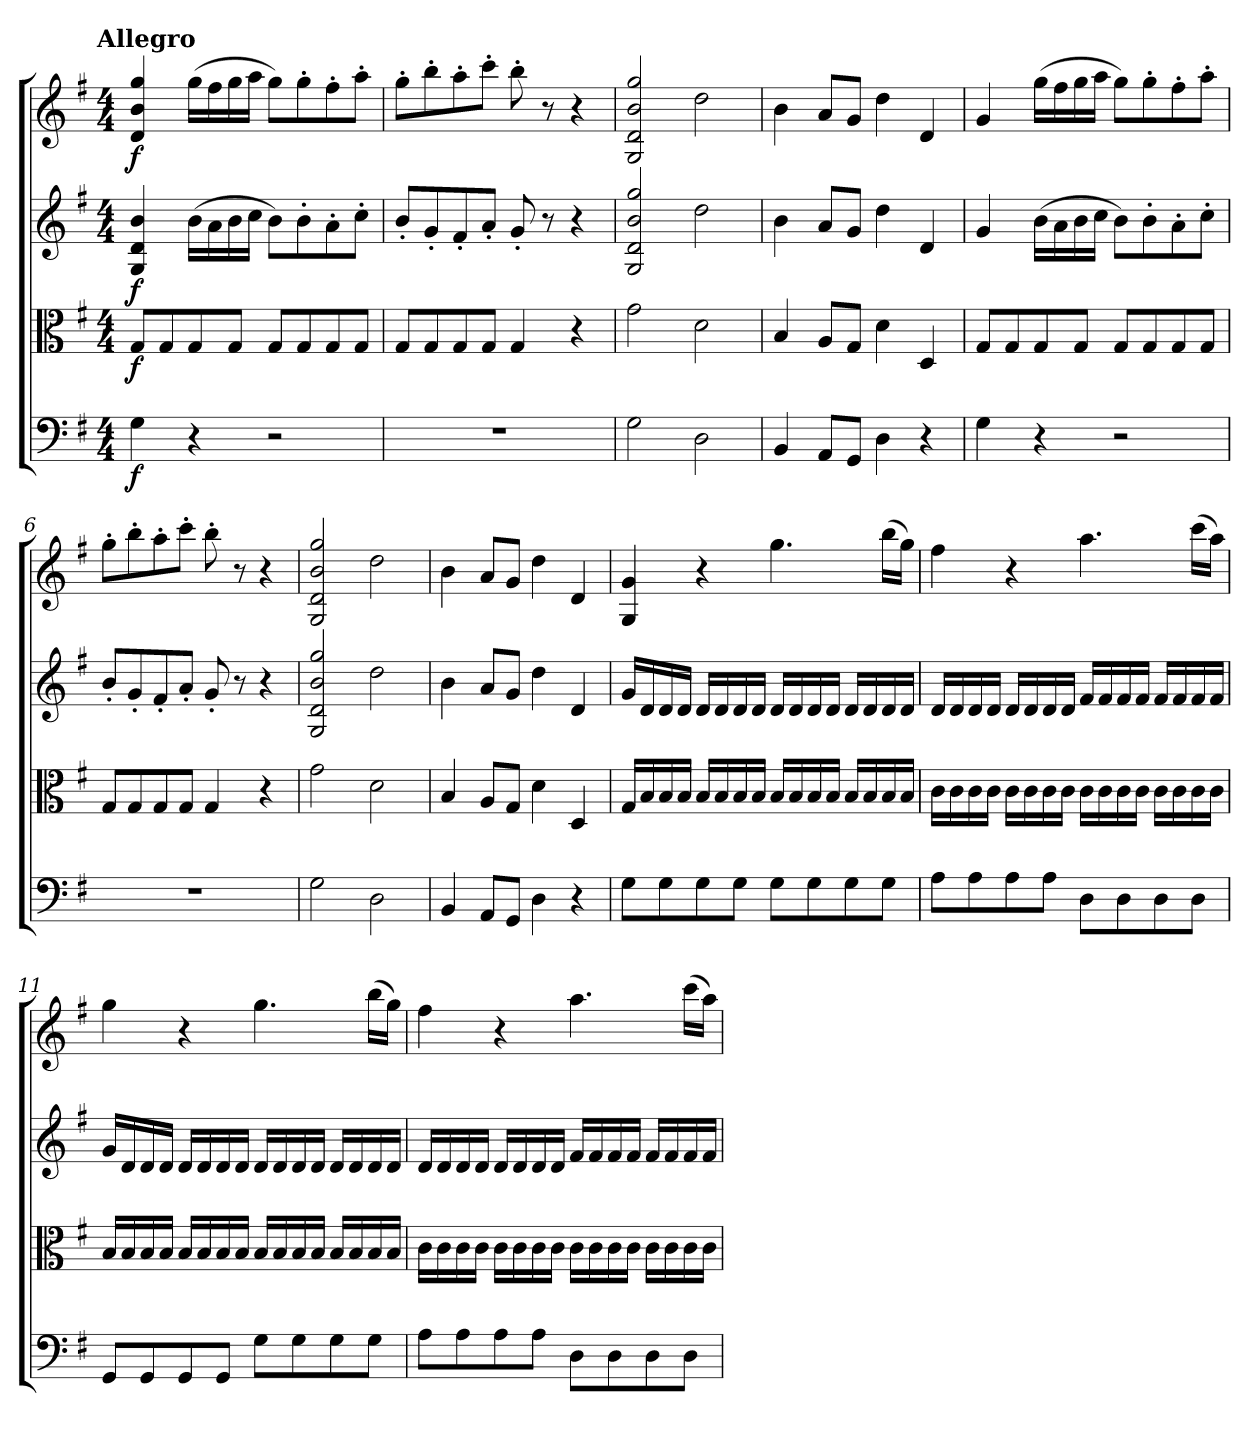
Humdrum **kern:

**kern	**dynam	**kern	**dynam	**kern	**dynam	**kern	**dynam
*part4	*part4	*part3	*part3	*part2	*part2	*part1	*part1
*staff4	*staff4	*staff3	*staff3	*staff2	*staff2	*staff1	*staff1
*clefF4	*	*clefC3	*	*clefG2	*	*clefG2	*
*k[f#]	*	*k[f#]	*	*k[f#]	*	*k[f#]	*
*G:	*	*G:	*	*G:	*	*G:	*
!!LO:TX:omd:t=Allegro
*M4/4	*	*M4/4	*	*M4/4	*	*M4/4	*
*MM132	*	*MM132	*	*MM132	*	*MM132	*
=	=	=	=	=	=	=	=
4G\	f	8G/L	f	4G/ 4d/ 4b/	f	4d/ 4b/ 4gg/	f
.	.	8G/	.	.	.	.	.
4r	.	8G/	.	(16b\LL	.	(16gg\LL	.
.	.	.	.	16a\	.	16ff#\	.
.	.	8G/J	.	16b\	.	16gg\	.
.	.	.	.	16cc\JJ	.	16aa\JJ	.
2r	.	8G/L	.	8b\L)	.	8gg\L)	.
.	.	8G/	.	8b'\	.	8gg'\	.
.	.	8G/	.	8a'\	.	8ff#'\	.
.	.	8G/J	.	8cc'\J	.	8aa'\J	.
=2	=2	=2	=2	=2	=2	=2	=2
1r	.	8G/L	.	8b'/L	.	8gg'\L	.
.	.	8G/	.	8g'/	.	8bb'\	.
.	.	8G/	.	8f#'/	.	8aa'\	.
.	.	8G/J	.	8a'/J	.	8ccc'\J	.
.	.	4G/	.	8g'/	.	8bb'\	.
.	.	.	.	8r	.	8r	.
.	.	4r	.	4r	.	4r	.
=3	=3	=3	=3	=3	=3	=3	=3
2G\	.	2g\	.	2G/ 2d/ 2b/ 2gg/	.	2G/ 2d/ 2b/ 2gg/	.
2D\	.	2d\	.	2dd\	.	2dd\	.
=4	=4	=4	=4	=4	=4	=4	=4
4BB/	.	4B/	.	4b\	.	4b\	.
8AA/L	.	8A/L	.	8a/L	.	8a/L	.
8GG/J	.	8G/J	.	8g/J	.	8g/J	.
4D\	.	4d\	.	4dd\	.	4dd\	.
4r	.	4D/	.	4d/	.	4d/	.
=5	=5	=5	=5	=5	=5	=5	=5
4G\	.	8G/L	.	4g/	.	4g/	.
.	.	8G/	.	.	.	.	.
4r	.	8G/	.	(16b\LL	.	(16gg\LL	.
.	.	.	.	16a\	.	16ff#\	.
.	.	8G/J	.	16b\	.	16gg\	.
.	.	.	.	16cc\JJ	.	16aa\JJ	.
2r	.	8G/L	.	8b\L)	.	8gg\L)	.
.	.	8G/	.	8b'\	.	8gg'\	.
.	.	8G/	.	8a'\	.	8ff#'\	.
.	.	8G/J	.	8cc'\J	.	8aa'\J	.
=6	=6	=6	=6	=6	=6	=6	=6
1r	.	8G/L	.	8b'/L	.	8gg'\L	.
.	.	8G/	.	8g'/	.	8bb'\	.
.	.	8G/	.	8f#'/	.	8aa'\	.
.	.	8G/J	.	8a'/J	.	8ccc'\J	.
.	.	4G/	.	8g'/	.	8bb'\	.
.	.	.	.	8r	.	8r	.
.	.	4r	.	4r	.	4r	.
=7	=7	=7	=7	=7	=7	=7	=7
2G\	.	2g\	.	2G/ 2d/ 2b/ 2gg/	.	2G/ 2d/ 2b/ 2gg/	.
2D\	.	2d\	.	2dd\	.	2dd\	.
=8	=8	=8	=8	=8	=8	=8	=8
4BB/	.	4B/	.	4b\	.	4b\	.
8AA/L	.	8A/L	.	8a/L	.	8a/L	.
8GG/J	.	8G/J	.	8g/J	.	8g/J	.
4D\	.	4d\	.	4dd\	.	4dd\	.
4r	.	4D/	.	4d/	.	4d/	.
=9	=9	=9	=9	=9	=9	=9	=9
8G\L	.	16G/LL	.	16g/LL	.	4G/ 4g/	.
.	.	16B/	.	16d/	.	.	.
8G\	.	16B/	.	16d/	.	.	.
.	.	16B/JJ	.	16d/JJ	.	.	.
8G\	.	16B/LL	.	16d/LL	.	4r	.
.	.	16B/	.	16d/	.	.	.
8G\J	.	16B/	.	16d/	.	.	.
.	.	16B/JJ	.	16d/JJ	.	.	.
8G\L	.	16B/LL	.	16d/LL	.	4.gg\	.
.	.	16B/	.	16d/	.	.	.
8G\	.	16B/	.	16d/	.	.	.
.	.	16B/JJ	.	16d/JJ	.	.	.
8G\	.	16B/LL	.	16d/LL	.	.	.
.	.	16B/	.	16d/	.	.	.
8G\J	.	16B/	.	16d/	.	(16bb\LL	.
.	.	16B/JJ	.	16d/JJ	.	16gg\JJ)	.
=10	=10	=10	=10	=10	=10	=10	=10
8A\L	.	16c\LL	.	16d/LL	.	4ff#\	.
.	.	16c\	.	16d/	.	.	.
8A\	.	16c\	.	16d/	.	.	.
.	.	16c\JJ	.	16d/JJ	.	.	.
8A\	.	16c\LL	.	16d/LL	.	4r	.
.	.	16c\	.	16d/	.	.	.
8A\J	.	16c\	.	16d/	.	.	.
.	.	16c\JJ	.	16d/JJ	.	.	.
8D\L	.	16c\LL	.	16f#/LL	.	4.aa\	.
.	.	16c\	.	16f#/	.	.	.
8D\	.	16c\	.	16f#/	.	.	.
.	.	16c\JJ	.	16f#/JJ	.	.	.
8D\	.	16c\LL	.	16f#/LL	.	.	.
.	.	16c\	.	16f#/	.	.	.
8D\J	.	16c\	.	16f#/	.	(16ccc\LL	.
.	.	16c\JJ	.	16f#/JJ	.	16aa\JJ)	.
=11	=11	=11	=11	=11	=11	=11	=11
8GG/L	.	16B/LL	.	16g/LL	.	4gg\	.
.	.	16B/	.	16d/	.	.	.
8GG/	.	16B/	.	16d/	.	.	.
.	.	16B/JJ	.	16d/JJ	.	.	.
8GG/	.	16B/LL	.	16d/LL	.	4r	.
.	.	16B/	.	16d/	.	.	.
8GG/J	.	16B/	.	16d/	.	.	.
.	.	16B/JJ	.	16d/JJ	.	.	.
8G\L	.	16B/LL	.	16d/LL	.	4.gg\	.
.	.	16B/	.	16d/	.	.	.
8G\	.	16B/	.	16d/	.	.	.
.	.	16B/JJ	.	16d/JJ	.	.	.
8G\	.	16B/LL	.	16d/LL	.	.	.
.	.	16B/	.	16d/	.	.	.
8G\J	.	16B/	.	16d/	.	(16bb\LL	.
.	.	16B/JJ	.	16d/JJ	.	16gg\JJ)	.
=12	=12	=12	=12	=12	=12	=12	=12
8A\L	.	16c\LL	.	16d/LL	.	4ff#\	.
.	.	16c\	.	16d/	.	.	.
8A\	.	16c\	.	16d/	.	.	.
.	.	16c\JJ	.	16d/JJ	.	.	.
8A\	.	16c\LL	.	16d/LL	.	4r	.
.	.	16c\	.	16d/	.	.	.
8A\J	.	16c\	.	16d/	.	.	.
.	.	16c\JJ	.	16d/JJ	.	.	.
8D\L	.	16c\LL	.	16f#/LL	.	4.aa\	.
.	.	16c\	.	16f#/	.	.	.
8D\	.	16c\	.	16f#/	.	.	.
.	.	16c\JJ	.	16f#/JJ	.	.	.
8D\	.	16c\LL	.	16f#/LL	.	.	.
.	.	16c\	.	16f#/	.	.	.
8D\J	.	16c\	.	16f#/	.	(16ccc\LL	.
.	.	16c\JJ	.	16f#/JJ	.	16aa\JJ)	.
=	=	=	=	=	=	=	=
*-	*-	*-	*-	*-	*-	*-	*-
